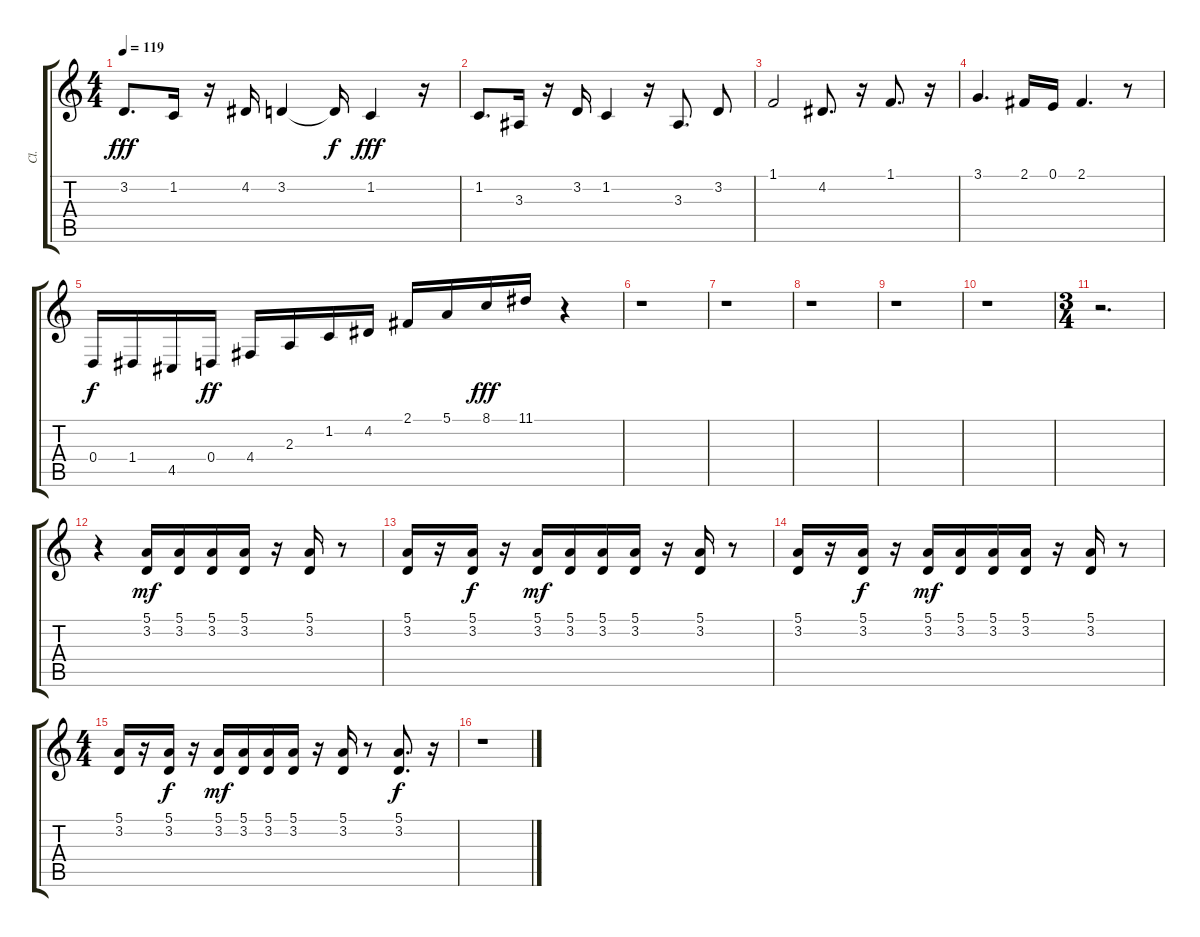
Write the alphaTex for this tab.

\track ("Cl.                             " "Cl.       ") {instrument clarinet}
\staff {score tabs}
\tuning (E4 B3 G3 D3 A2 E2) {hide}
\ts (4 4)
\tempo 119
\clef g2
\ks c
3.2.8{d dy fff} 1.2.16 r.16 4.2.16 3.2.4 3.2{t}.16{dy f} 1.2.4{dy fff} r.16 |
1.2.8{d} 3.3.16 r.16 3.2.16 1.2.4 r.16 3.3.8{d} 3.2.8 |
1.1.2 4.2.8{d} r.16 1.1.8{d} r.16 |
3.1.4{d} 2.1.16 0.1.16 2.1.4{d} r.8 |
0.4.16{dy f} 1.4.16 4.5.16 0.4.16{dy ff} 4.4.16 2.3.16 1.2.16 4.2.16 2.1.16 5.1.16 8.1.16{dy fff} 11.1.16 r.4 |
r.1 |
r.1 |
r.1 |
r.1 |
r.1 |
\ts (3 4)
r.2{d} |
r.4 (5.1 3.2).16{dy mf} (5.1 3.2).16 (5.1 3.2).16 (5.1 3.2).16 r.16 (5.1 3.2).16 r.8 |
(5.1 3.2).16 r.16 (5.1 3.2).16{dy f} r.16 (5.1 3.2).16{dy mf} (5.1 3.2).16 (5.1 3.2).16 (5.1 3.2).16 r.16 (5.1 3.2).16 r.8 |
(5.1 3.2).16 r.16 (5.1 3.2).16{dy f} r.16 (5.1 3.2).16{dy mf} (5.1 3.2).16 (5.1 3.2).16 (5.1 3.2).16 r.16 (5.1 3.2).16 r.8 |
\ts (4 4)
(5.1 3.2).16 r.16 (5.1 3.2).16{dy f} r.16 (5.1 3.2).16{dy mf} (5.1 3.2).16 (5.1 3.2).16 (5.1 3.2).16 r.16 (5.1 3.2).16 r.8 (5.1 3.2).8{d dy f} r.16 |
r.1
